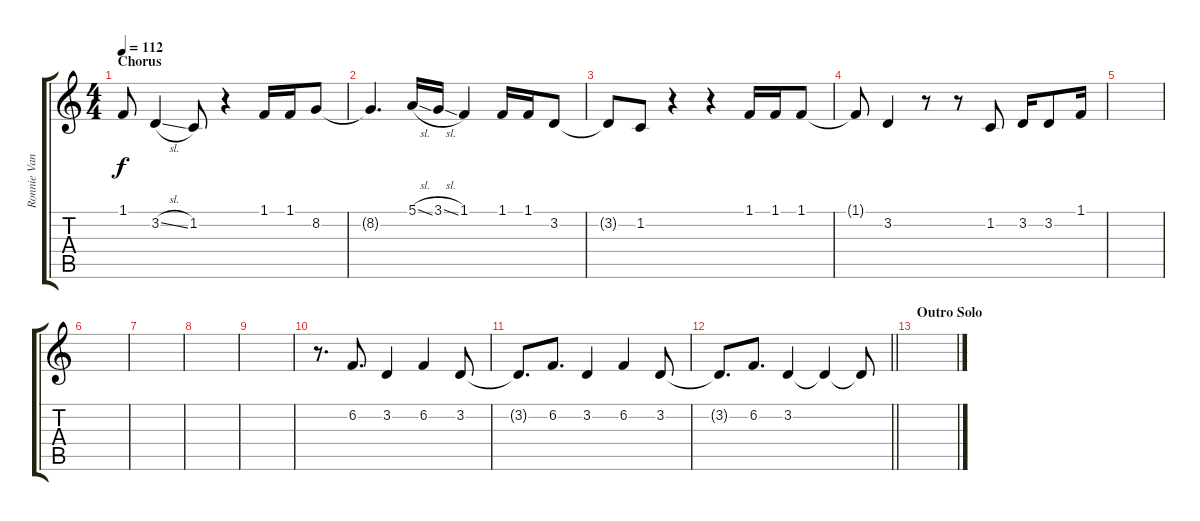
\track ("Ronnie Van Zant" "Ronnie Van") {instrument lead1square}
\staff {score tabs}
\tuning (E4 B3 G3 D3 A2 E2) {hide}
\ts (4 4)
\section ("" "Chorus")
\tempo 112
\clef g2
\ks c
1.1{t}.8{dy f} 3.2{sl}.4 1.2.8 r.4 1.1.16 1.1.16 8.2.8 |
8.2{t}.4{d} 5.1{sl}.16 3.1{sl}.16 1.1.4 1.1.16 1.1.16 3.2.8 |
3.2{t}.8 1.2.8 r.4 r.4 1.1.16 1.1.16 1.1.8 |
1.1{t}.8 3.2.4 r.8 r.8 1.2.8 3.2.16 3.2.8 1.1.16 |
|
|
|
|
|
r.8{d} 6.2.8{d} 3.2.4 6.2.4 3.2.8 |
3.2{t}.8{d balance 8} 6.2.8{d} 3.2.4 6.2.4 3.2.8 |
\barLineRight lightlight
3.2{t}.8{d balance 12} 6.2.8{d} 3.2.4 3.2{t}.4 3.2{t}.8{balance 16} |
\section ("" "Outro Solo")
